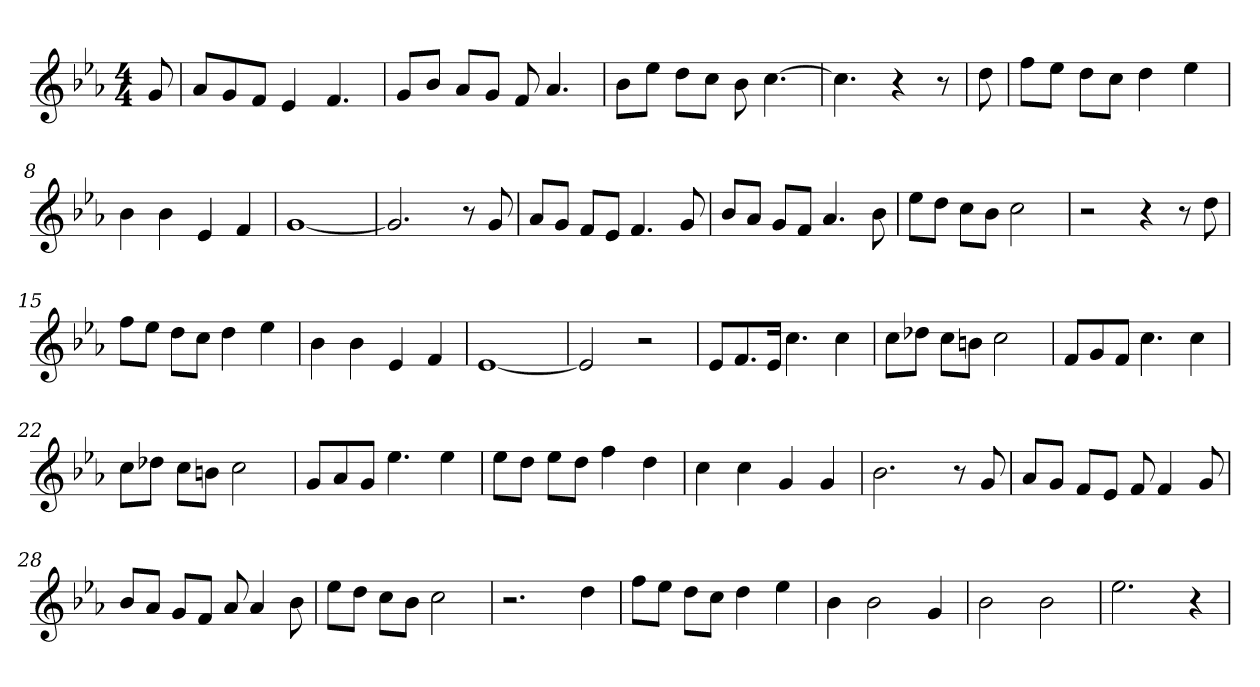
**kern
*part1
*staff1
*clefG2
*k[b-e-a-]
*E-:
*M4/4
=1
8g/
=2
8a-/L
8g/
8f/J
4e-/
4.f/
=3
8g/L
8b-/J
8a-/L
8g/J
8f/
4.a-/
=4
8b-\L
8ee-\J
8dd\L
8cc\J
8b-\
[4.cc\
=5
4.cc\]
4r
8r
=6
8dd\
=7
8ff\L
8ee-\J
8dd\L
8cc\J
4dd\
4ee-\
=8
4b-\
4b-\
4e-/
4f/
=9
[1g
!!LO:LB:g=z
=10
2.g/]
8r
8g/
=11
8a-/L
8g/J
8f/L
8e-/J
4.f/
8g/
=12
8b-/L
8a-/J
8g/L
8f/J
4.a-/
8b-\
=13
8ee-\L
8dd\J
8cc\L
8b-\J
2cc\
=14
2r
4r
8r
8dd\
=15
8ff\L
8ee-\J
8dd\L
8cc\J
4dd\
4ee-\
=16
4b-\
4b-\
4e-/
4f/
=17
[1e-
=18
2e-/]
2r
!!LO:LB:g=z
=19
8e-/L
8.f/
16e-/Jk
4.cc\
4cc\
=20
8cc\L
8dd-X\J
8cc\L
8bn\J
2cc\
=21
8f/L
8g/
8f/J
4.cc\
4cc\
=22
8cc\L
8dd-X\J
8cc\L
8bn\J
2cc\
=23
8g/L
8a-/
8g/J
4.ee-\
4ee-\
=24
8ee-\L
8dd\J
8ee-\L
8dd\J
4ff\
4dd\
=25
4cc\
4cc\
4g/
4g/
!!LO:LB:g=z
=26
2.b-\
8r
8g/
=27
8a-/L
8g/J
8f/L
8e-/J
8f/
4f/
8g/
=28
8b-/L
8a-/J
8g/L
8f/J
8a-/
4a-/
8b-\
=29
8ee-\L
8dd\J
8cc\L
8b-\J
2cc\
=30
2.r
4dd\
=31
8ff\L
8ee-\J
8dd\L
8cc\J
4dd\
4ee-\
=32
4b-\
2b-\
4g/
=33
2b-\
2b-\
=34
2.ee-\
4r
=
*-
